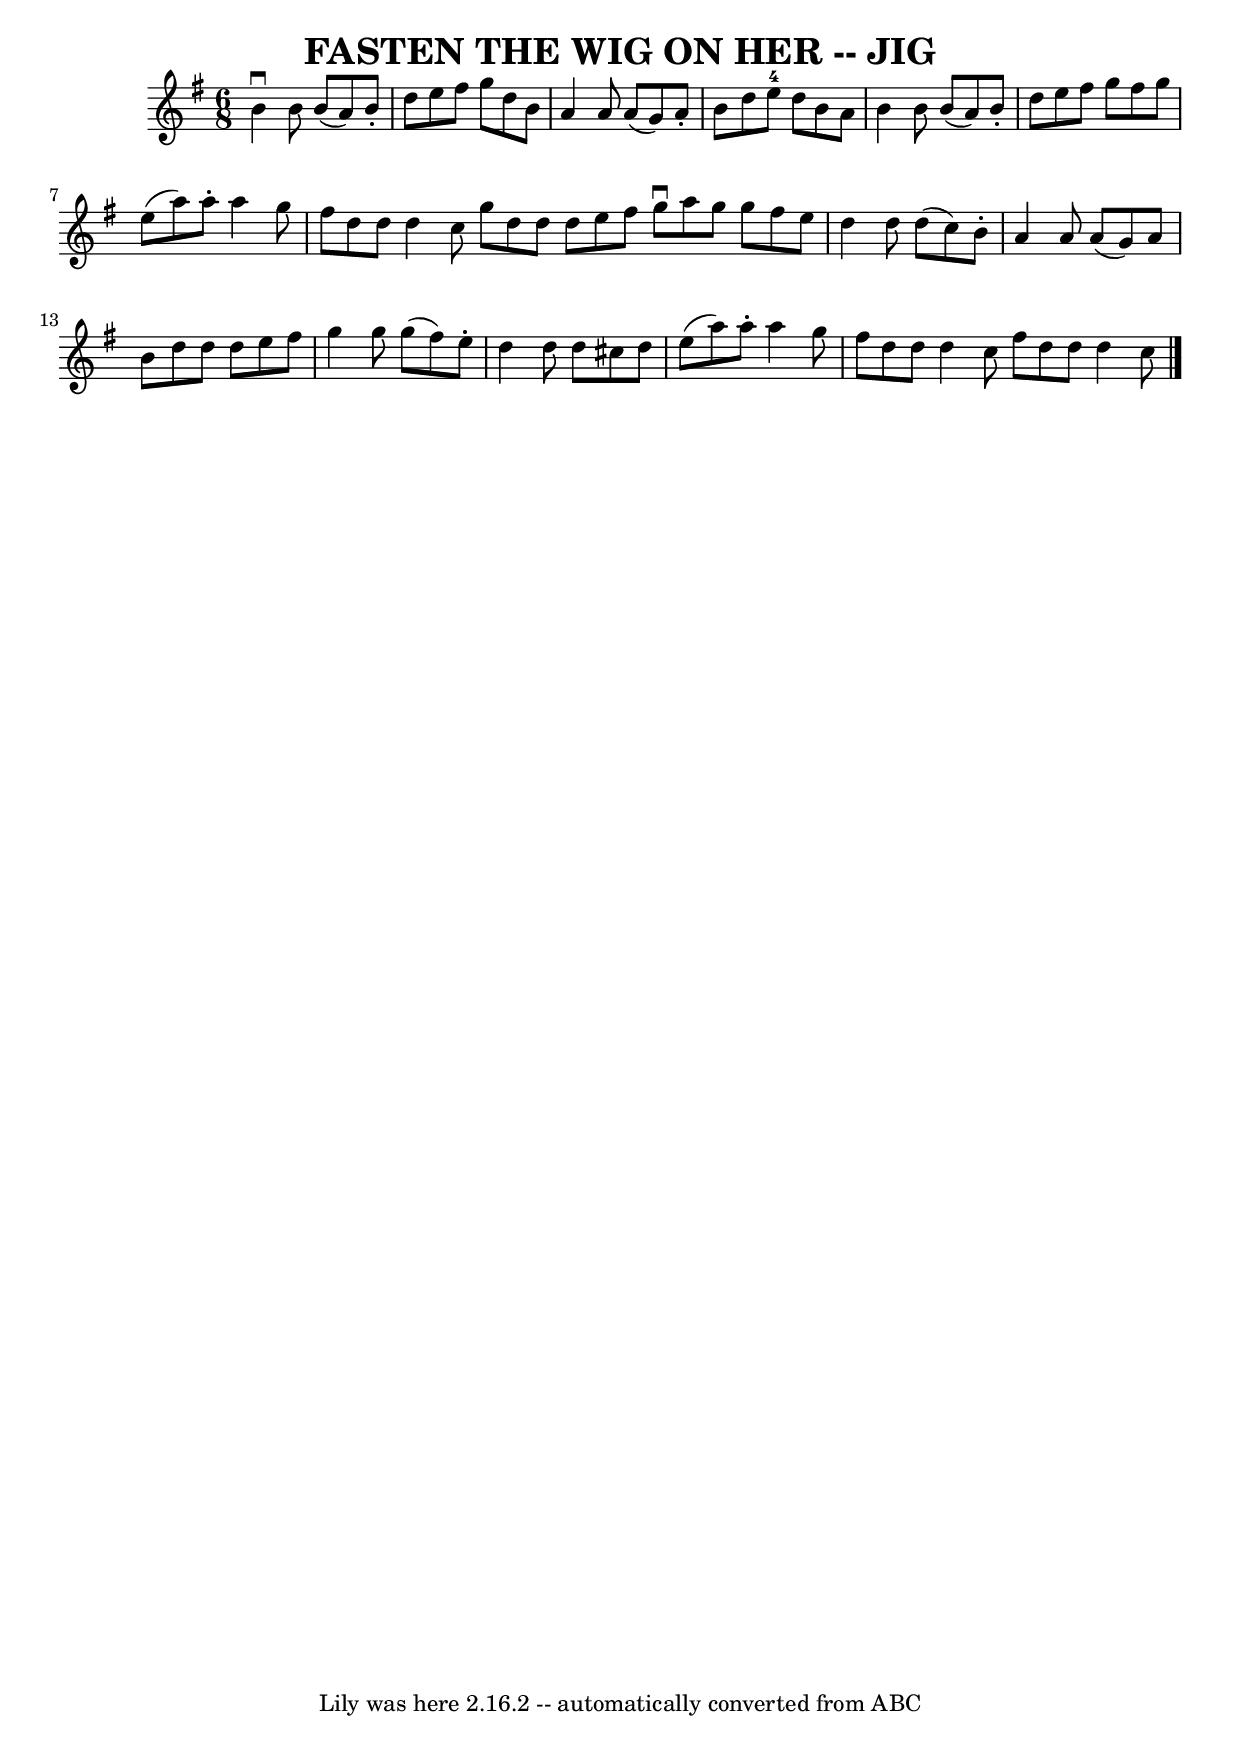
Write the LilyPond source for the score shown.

\version "2.16.2"
\include "Mammoth.ily"
\header {
	%% book = "Ryan's Mammoth Collection of Fiddle Tunes"
	crossRefNumber = "1"
	footnotes = "\\\\The g in bar 9 is probably a typo."
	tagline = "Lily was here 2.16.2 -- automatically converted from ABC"
	title = "FASTEN THE WIG ON HER -- JIG"
}
voicedefault =  {


\time 6/8 
\key d \mixolydian b'4^\downbow b'8 b'8 (a'8) b'8 -.  
 |
 d''8 e''8 fis''8 g''8 d''8 b'8    |
 a'4    
a'8 a'8 (g'8) a'8 -.   |
 b'8 d''8 e''8-4 d''8    
b'8 a'8        |
 b'4 b'8 b'8 (a'8) b'8 -.   |
  
 d''8 e''8 fis''8 g''8 fis''8 g''8    |
 e''8 (a''8  
-) a''8 -. a''4 g''8    |
 fis''8 d''8 d''8 d''4    
c''8    \bar ":|" g''8 d''8 d''8 d''8 e''8 fis''8    \bar "|." 
    \bar "|:" g''8^\downbow a''8 g''8 g''8 fis''8 e''8    
|
 d''4 d''8 d''8 (c''8) b'8 -.   |
 a'4 a'8   
 a'8 (g'8) a'8    |
 b'8 d''8 d''8 d''8 e''8    
fis''8        |
 g''4 g''8 g''8 (fis''8) e''8 -.   
|
 d''4 d''8 d''8 cis''8 d''8    |
 e''8 (a''8  
-) a''8 -. a''4 g''8    |
   |
 fis''8 d''8 d''8    
d''4 c''8    \bar ":|" fis''8 d''8 d''8 d''4 c''8    \bar "|." 
  
}

\score{
    <<

	\context Staff="default"
	{
	    \voicedefault 
	}

    >>
	\layout {
	}
	\midi {}
}
